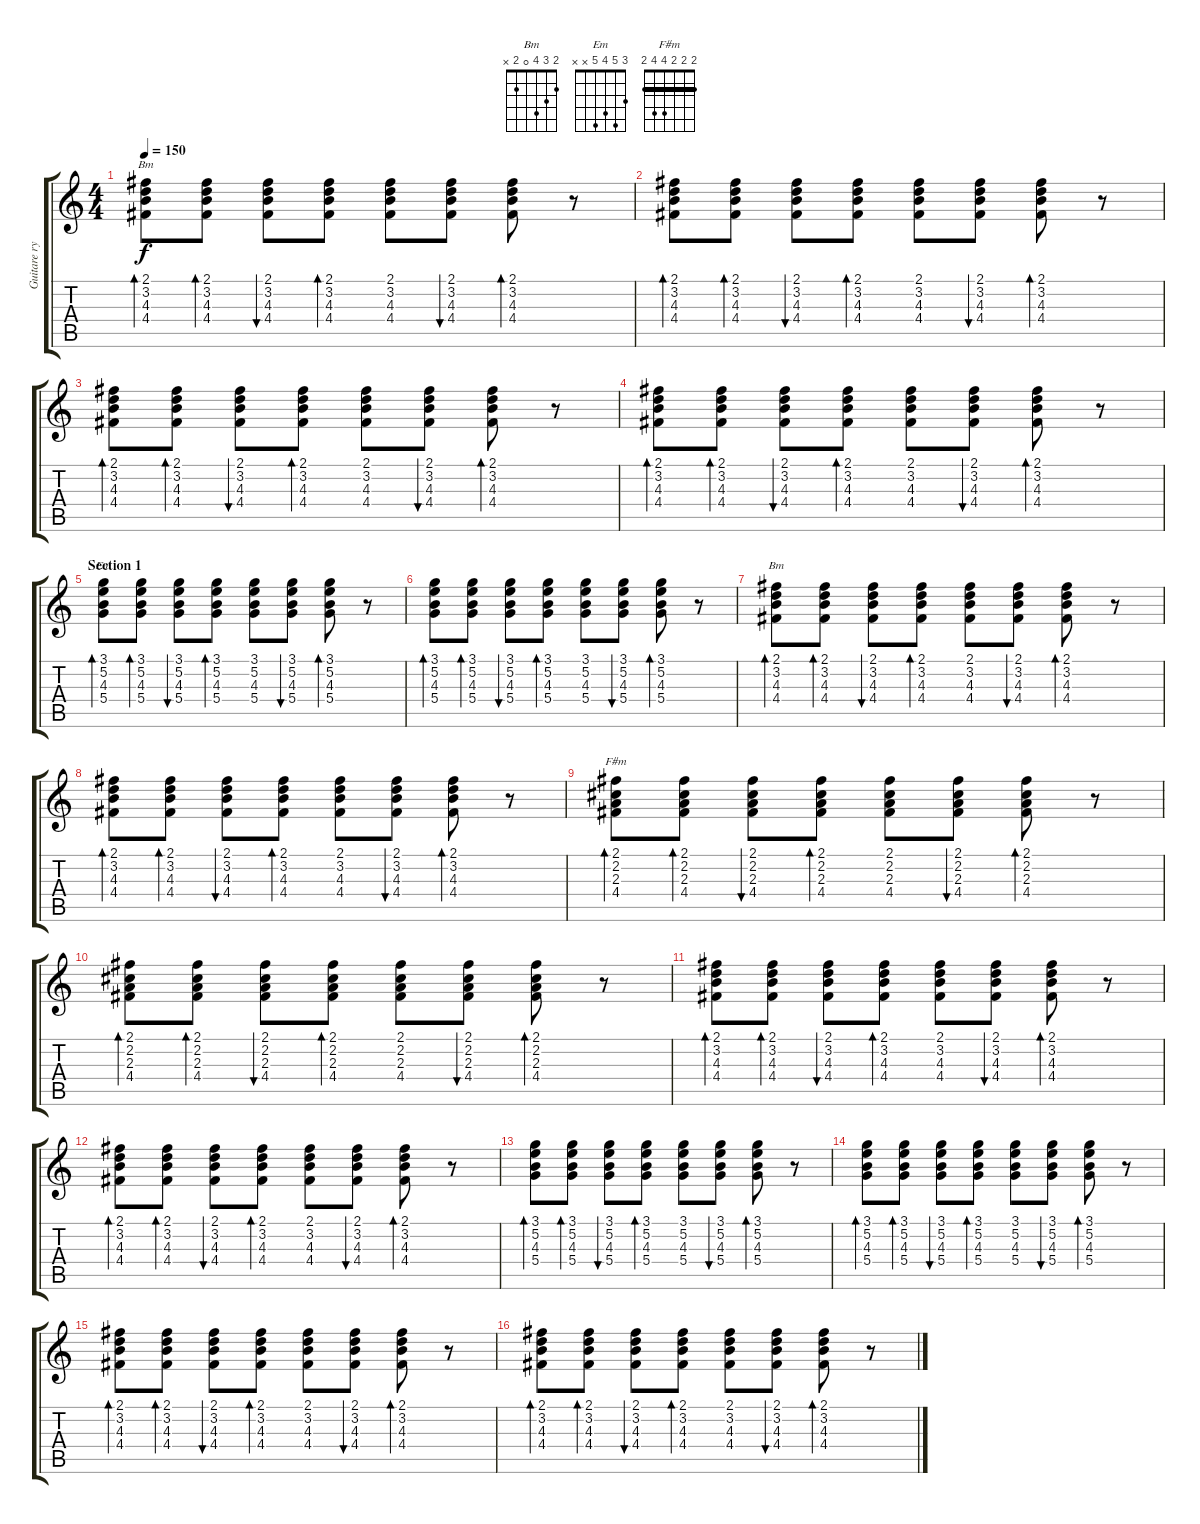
\track ("Guitare rythmique (G. Brassens)" "Guitare ry") {instrument acousticguitarnylon}
\staff {score tabs}
\tuning (E4 B3 G3 D3 A2 E2) {hide}
\chord ("Bm" 2 3 4 4 2 x) {barre 2}
\chord ("Em" 3 5 4 5 x x)
\chord ("Bm" 2 3 4 0 2 x)
\chord ("F#m" 2 2 2 4 4 2) {barre 2}
\ts (4 4)
\tempo 150
\clef g2
\ks c
(2.1 3.2 4.3 4.4).8{bd 120 ch "Bm" dy f instrument acousticguitarnylon} (2.1 3.2 4.3 4.4).8{bd 120} (2.1 3.2 4.3 4.4).8{bu 120} (2.1 3.2 4.3 4.4).8{bd 120} (2.1 3.2 4.3 4.4).8 (2.1 3.2 4.3 4.4).8{bu 120} (2.1 3.2 4.3 4.4).8{bd 120} r.8 |
(2.1 3.2 4.3 4.4).8{bd 120} (2.1 3.2 4.3 4.4).8{bd 120} (2.1 3.2 4.3 4.4).8{bu 120} (2.1 3.2 4.3 4.4).8{bd 120} (2.1 3.2 4.3 4.4).8 (2.1 3.2 4.3 4.4).8{bu 120} (2.1 3.2 4.3 4.4).8{bd 120} r.8 |
(2.1 3.2 4.3 4.4).8{bd 120} (2.1 3.2 4.3 4.4).8{bd 120} (2.1 3.2 4.3 4.4).8{bu 120} (2.1 3.2 4.3 4.4).8{bd 120} (2.1 3.2 4.3 4.4).8 (2.1 3.2 4.3 4.4).8{bu 120} (2.1 3.2 4.3 4.4).8{bd 120} r.8 |
(2.1 3.2 4.3 4.4).8{bd 120} (2.1 3.2 4.3 4.4).8{bd 120} (2.1 3.2 4.3 4.4).8{bu 120} (2.1 3.2 4.3 4.4).8{bd 120} (2.1 3.2 4.3 4.4).8 (2.1 3.2 4.3 4.4).8{bu 120} (2.1 3.2 4.3 4.4).8{bd 120} r.8 |
\section ("" "Section 1")
(3.1 5.2 4.3 5.4).8{bd 120 ch "Em"} (3.1 5.2 4.3 5.4).8{bd 120} (3.1 5.2 4.3 5.4).8{bu 120} (3.1 5.2 4.3 5.4).8{bd 120} (3.1 5.2 4.3 5.4).8 (3.1 5.2 4.3 5.4).8{bu 120} (3.1 5.2 4.3 5.4).8{bd 120} r.8 |
(3.1 5.2 4.3 5.4).8{bd 120} (3.1 5.2 4.3 5.4).8{bd 120} (3.1 5.2 4.3 5.4).8{bu 120} (3.1 5.2 4.3 5.4).8{bd 120} (3.1 5.2 4.3 5.4).8 (3.1 5.2 4.3 5.4).8{bu 120} (3.1 5.2 4.3 5.4).8{bd 120} r.8 |
(2.1 3.2 4.3 4.4).8{bd 120 ch "Bm"} (2.1 3.2 4.3 4.4).8{bd 120} (2.1 3.2 4.3 4.4).8{bu 120} (2.1 3.2 4.3 4.4).8{bd 120} (2.1 3.2 4.3 4.4).8 (2.1 3.2 4.3 4.4).8{bu 120} (2.1 3.2 4.3 4.4).8{bd 120} r.8 |
(2.1 3.2 4.3 4.4).8{bd 120} (2.1 3.2 4.3 4.4).8{bd 120} (2.1 3.2 4.3 4.4).8{bu 120} (2.1 3.2 4.3 4.4).8{bd 120} (2.1 3.2 4.3 4.4).8 (2.1 3.2 4.3 4.4).8{bu 120} (2.1 3.2 4.3 4.4).8{bd 120} r.8 |
(2.1 2.2 2.3 4.4).8{bd 120 ch "F#m"} (2.1 2.2 2.3 4.4).8{bd 120} (2.1 2.2 2.3 4.4).8{bu 120} (2.1 2.2 2.3 4.4).8{bd 120} (2.1 2.2 2.3 4.4).8 (2.1 2.2 2.3 4.4).8{bu 120} (2.1 2.2 2.3 4.4).8{bd 120} r.8 |
(2.1 2.2 2.3 4.4).8{bd 120} (2.1 2.2 2.3 4.4).8{bd 120} (2.1 2.2 2.3 4.4).8{bu 120} (2.1 2.2 2.3 4.4).8{bd 120} (2.1 2.2 2.3 4.4).8 (2.1 2.2 2.3 4.4).8{bu 120} (2.1 2.2 2.3 4.4).8{bd 120} r.8 |
(2.1 3.2 4.3 4.4).8{bd 120} (2.1 3.2 4.3 4.4).8{bd 120} (2.1 3.2 4.3 4.4).8{bu 120} (2.1 3.2 4.3 4.4).8{bd 120} (2.1 3.2 4.3 4.4).8 (2.1 3.2 4.3 4.4).8{bu 120} (2.1 3.2 4.3 4.4).8{bd 120} r.8 |
(2.1 3.2 4.3 4.4).8{bd 120} (2.1 3.2 4.3 4.4).8{bd 120} (2.1 3.2 4.3 4.4).8{bu 120} (2.1 3.2 4.3 4.4).8{bd 120} (2.1 3.2 4.3 4.4).8 (2.1 3.2 4.3 4.4).8{bu 120} (2.1 3.2 4.3 4.4).8{bd 120} r.8 |
(3.1 5.2 4.3 5.4).8{bd 120} (3.1 5.2 4.3 5.4).8{bd 120} (3.1 5.2 4.3 5.4).8{bu 120} (3.1 5.2 4.3 5.4).8{bd 120} (3.1 5.2 4.3 5.4).8 (3.1 5.2 4.3 5.4).8{bu 120} (3.1 5.2 4.3 5.4).8{bd 120} r.8 |
(3.1 5.2 4.3 5.4).8{bd 120} (3.1 5.2 4.3 5.4).8{bd 120} (3.1 5.2 4.3 5.4).8{bu 120} (3.1 5.2 4.3 5.4).8{bd 120} (3.1 5.2 4.3 5.4).8 (3.1 5.2 4.3 5.4).8{bu 120} (3.1 5.2 4.3 5.4).8{bd 120} r.8 |
(2.1 3.2 4.3 4.4).8{bd 120} (2.1 3.2 4.3 4.4).8{bd 120} (2.1 3.2 4.3 4.4).8{bu 120} (2.1 3.2 4.3 4.4).8{bd 120} (2.1 3.2 4.3 4.4).8 (2.1 3.2 4.3 4.4).8{bu 120} (2.1 3.2 4.3 4.4).8{bd 120} r.8 |
(2.1 3.2 4.3 4.4).8{bd 120} (2.1 3.2 4.3 4.4).8{bd 120} (2.1 3.2 4.3 4.4).8{bu 120} (2.1 3.2 4.3 4.4).8{bd 120} (2.1 3.2 4.3 4.4).8 (2.1 3.2 4.3 4.4).8{bu 120} (2.1 3.2 4.3 4.4).8{bd 120} r.8
